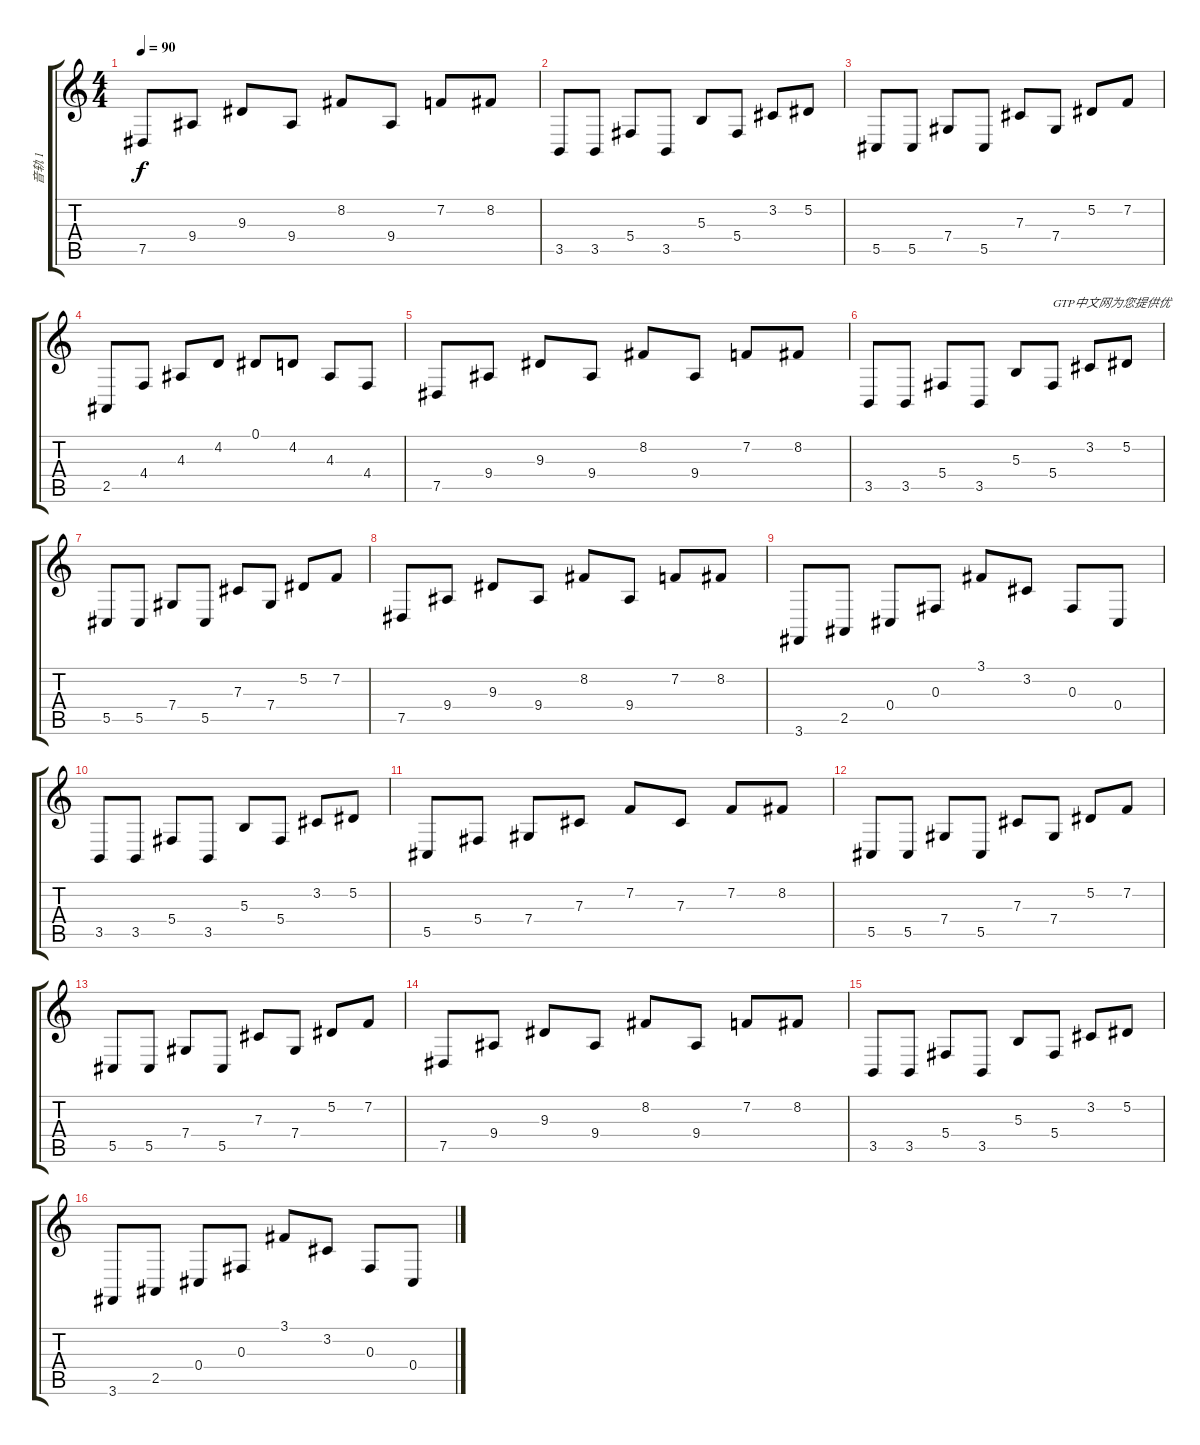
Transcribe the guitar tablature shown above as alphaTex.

\track ("音轨 1" "音轨 1") {instrument vibraphone}
\staff {score tabs}
\tuning (Eb4 Bb3 Gb3 Db3 Ab2 Eb2) {hide}
\ts (4 4)
\tempo 90
\clef g2
\ks c
7.5.8{dy f} 9.4.8 9.3.8 9.4.8 8.2.8 9.4.8 7.2.8 8.2.8 |
3.5.8 3.5.8 5.4.8 3.5.8 5.3.8 5.4.8 3.2.8 5.2.8 |
5.5.8 5.5.8 7.4.8 5.5.8 7.3.8 7.4.8 5.2.8 7.2.8 |
2.5.8 4.4.8 4.3.8 4.2.8 0.1.8 4.2.8 4.3.8 4.4.8 |
7.5.8 9.4.8 9.3.8 9.4.8 8.2.8 9.4.8 7.2.8 8.2.8 |
3.5.8 3.5.8 5.4.8 3.5.8 5.3.8 5.4.8{txt "GTP中文网为您提供优"} 3.2.8 5.2.8 |
5.5.8 5.5.8 7.4.8 5.5.8 7.3.8 7.4.8 5.2.8 7.2.8 |
7.5.8 9.4.8 9.3.8 9.4.8 8.2.8 9.4.8 7.2.8 8.2.8 |
3.6.8 2.5.8 0.4.8 0.3.8 3.1.8 3.2.8 0.3.8 0.4.8 |
3.5.8 3.5.8 5.4.8 3.5.8 5.3.8 5.4.8 3.2.8 5.2.8 |
5.5.8 5.4.8 7.4.8 7.3.8 7.2.8 7.3.8 7.2.8 8.2.8 |
5.5.8 5.5.8 7.4.8 5.5.8 7.3.8 7.4.8 5.2.8 7.2.8 |
5.5.8 5.5.8 7.4.8 5.5.8 7.3.8 7.4.8 5.2.8 7.2.8 |
7.5.8 9.4.8 9.3.8 9.4.8 8.2.8 9.4.8 7.2.8 8.2.8 |
3.5.8 3.5.8 5.4.8 3.5.8 5.3.8 5.4.8 3.2.8 5.2.8 |
3.6.8 2.5.8 0.4.8 0.3.8 3.1.8 3.2.8 0.3.8 0.4.8
